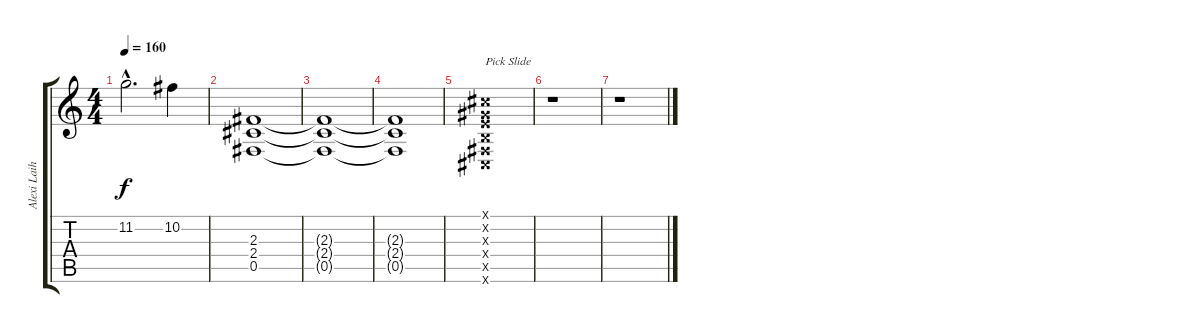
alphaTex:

\track ("Alexi Laiho" "Alexi Laih") {instrument distortionguitar}
\staff {score tabs}
\tuning (Db4 Ab3 E3 B2 Gb2 Db2) {hide}
\ts (4 4)
\tempo 160
\clef g2
\ks c
11.2{hac}.2{d dy f} 10.2.4 |
(2.3 2.4 0.5).1 |
(2.3{t} 2.4{t} 0.5{t}).1 |
(2.3{t} 2.4{t} 0.5{t}).1 |
(0.1{x} 0.2{x} 0.3{x} 0.4{x} 0.5{x} 0.6{x}).1{txt "Pick Slide"} |
r.1 |
r.1
